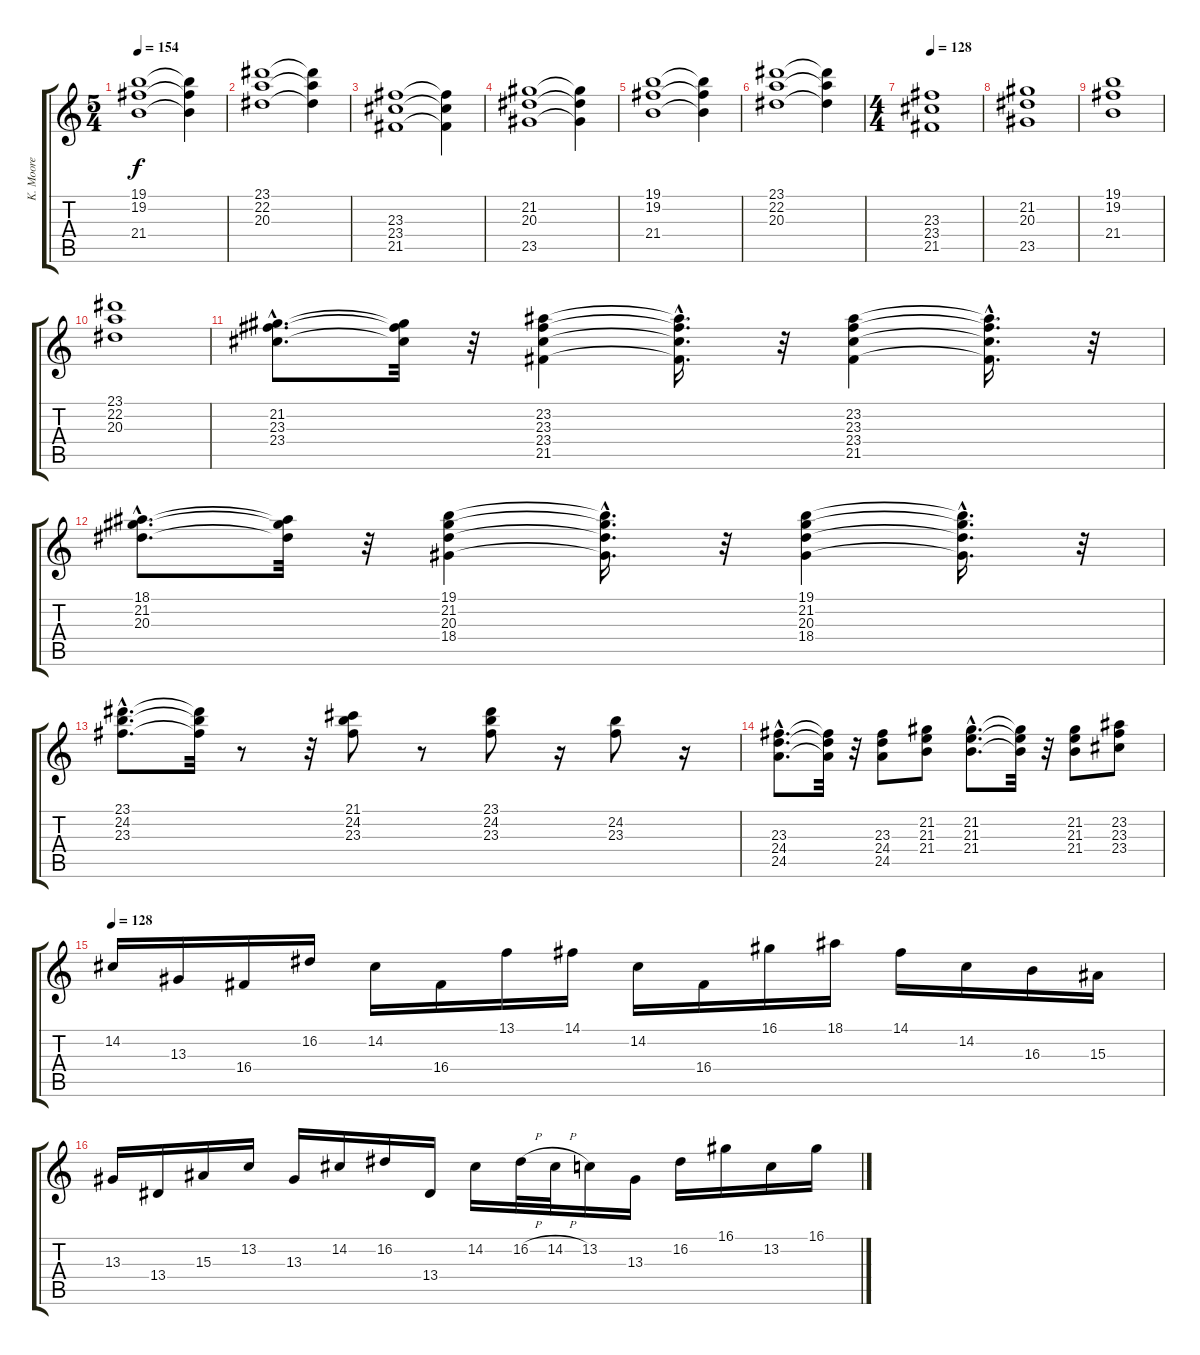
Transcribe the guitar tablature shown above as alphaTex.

\track ("K. Moore" "K. Moore") {instrument synthstrings2}
\staff {score tabs}
\tuning (E4 B3 G3 D3 A2 E2) {hide}
\ts (5 4)
\tempo 154
\clef g2
\ks c
(19.1 19.2 21.4).1{dy f} (19.1{t} 19.2{t} 21.4{t}).4 |
(23.1 22.2 20.3).1 (23.1{t} 22.2{t} 20.3{t}).4 |
(23.3 23.4 21.5).1 (23.3{t} 23.4{t} 21.5{t}).4 |
(21.2 20.3 23.5).1 (21.2{t} 20.3{t} 23.5{t}).4 |
(19.1 19.2 21.4).1 (19.1{t} 19.2{t} 21.4{t}).4 |
(23.1 22.2 20.3).1 (23.1{t} 22.2{t} 20.3{t}).4 |
\ts (4 4)
\tempo 128
(23.3 23.4 21.5).1{volume 6 instrument synthstrings2} |
(21.2 20.3 23.5).1 |
(19.1 19.2 21.4).1 |
(23.1 22.2 20.3).1 |
(21.2{hac} 23.3{hac} 23.4{hac}).8{d} (21.2{t} 23.3{t} 23.4{t}).32 r.32 (23.2 23.3 23.4 21.5).4 (23.2{hac t} 23.3{hac t} 23.4{hac t} 21.5{hac t}).16{d} r.32 (23.2 23.3 23.4 21.5).4 (23.2{hac t} 23.3{hac t} 23.4{hac t} 21.5{hac t}).16{d} r.32 |
(18.1{hac} 21.2{hac} 20.3{hac}).8{d} (18.1{t} 21.2{t} 20.3{t}).32 r.32 (19.1 21.2 20.3 18.4).4 (19.1{hac t} 21.2{hac t} 20.3{hac t} 18.4{hac t}).16{d} r.32 (19.1 21.2 20.3 18.4).4 (19.1{hac t} 21.2{hac t} 20.3{hac t} 18.4{hac t}).16{d} r.32 |
(23.1{hac} 24.2{hac} 23.3{hac}).8{d} (23.1{t} 24.2{t} 23.3{t}).32 r.8 r.32 (21.1 24.2 23.3).8 r.8 (23.1 24.2 23.3).8 r.16 (24.2 23.3).8 r.16 |
(23.3{hac} 24.4{hac} 24.5{hac}).8{d} (23.3{t} 24.4{t} 24.5{t}).32 r.32 (23.3 24.4 24.5).8 (21.2 21.3 21.4).8 (21.2{hac} 21.3{hac} 21.4{hac}).8{d} (21.2{t} 21.3{t} 21.4{t}).32 r.32 (21.2 21.3 21.4).8 (23.2 23.3 23.4).8 |
\tempo 128
14.2.16{volume 15 instrument lead3calliope} 13.3.16 16.4.16 16.2.16 14.2.16 16.4.16 13.1.16 14.1.16 14.2.16 16.4.16 16.1.16 18.1.16 14.1.16 14.2.16 16.3.16 15.3.16 |
13.3.16 13.4.16 15.3.16 13.2.16 13.3.16 14.2.16 16.2.16 13.4.16 14.2.16 16.2{h}.32 14.2{h}.32 13.2.16 13.3.16 16.2.16 16.1.16 13.2.16 16.1.16
